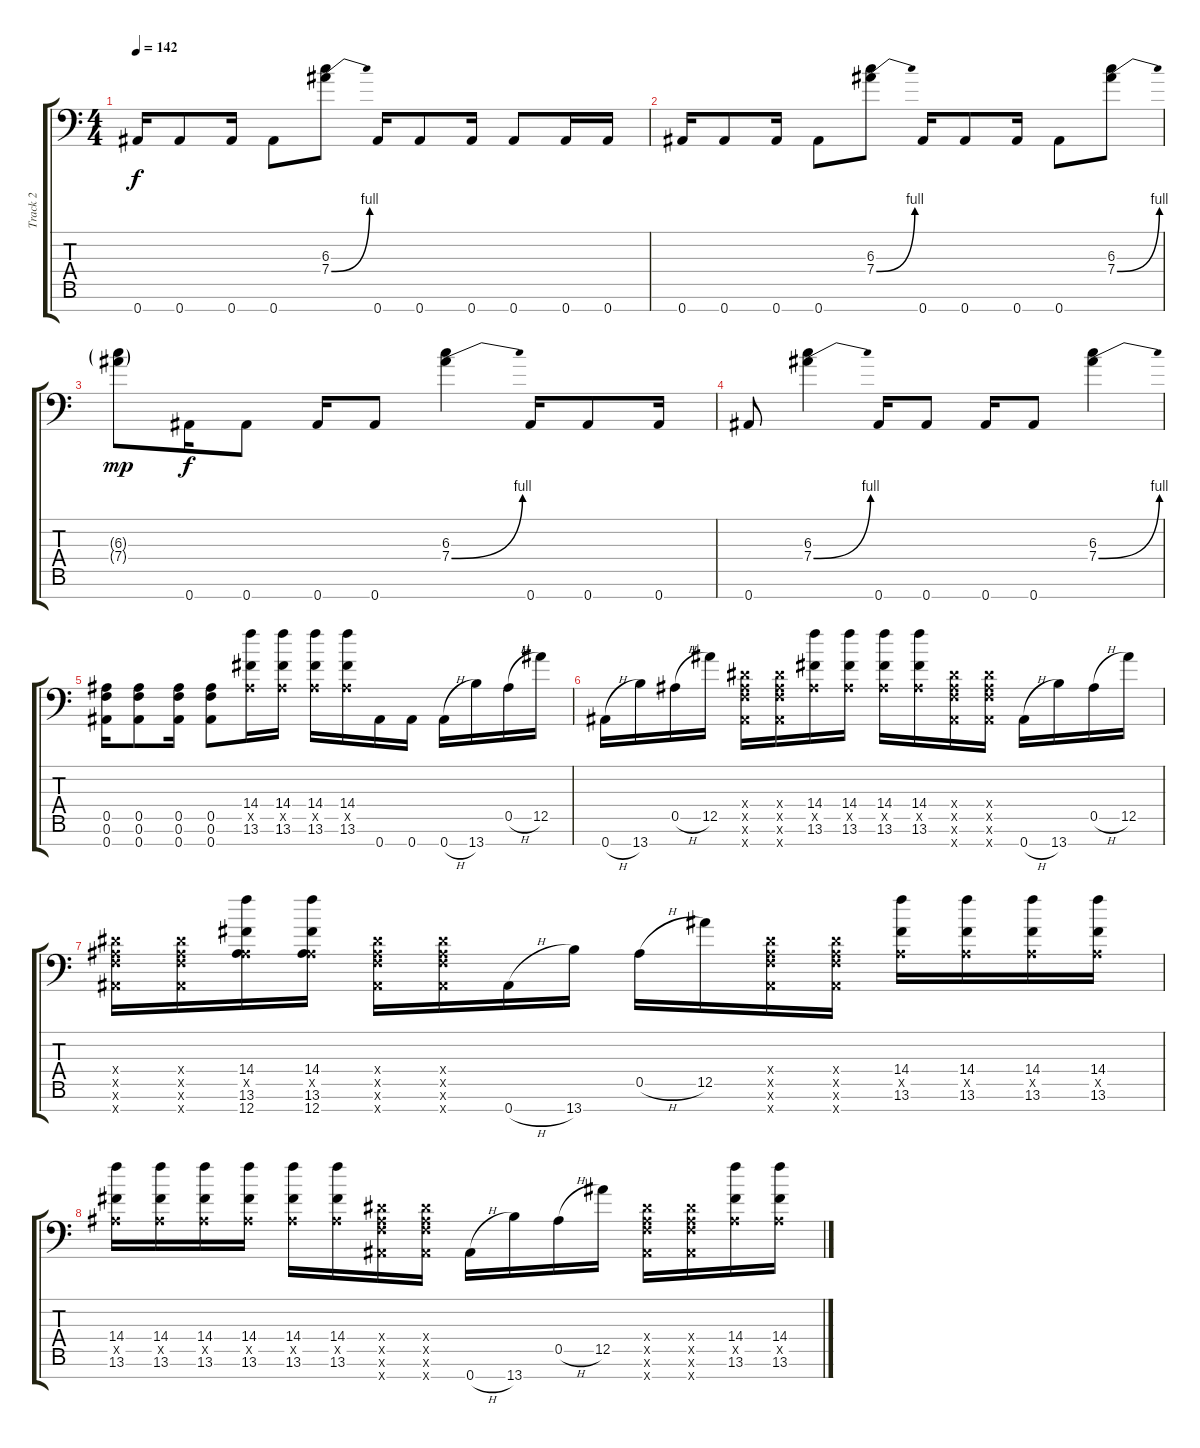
\track ("Track 2" "Track 2") {instrument distortionguitar}
\staff {score tabs}
\tuning (Eb4 Bb3 Gb3 Eb3 Bb2 F2 Bb1) {hide}
\ts (4 4)
\tempo 142
\clef f4
\ks c
0.7.16{dy f} 0.7.8 0.7.16 0.7.8 (6.3 7.4{be (bend 0 0 60 4)}).8 0.7.16 0.7.8 0.7.16 0.7.8 0.7.16 0.7.16 |
0.7.16 0.7.8 0.7.16 0.7.8 (6.3 7.4{be (bend 0 0 60 4)}).8 0.7.16 0.7.8 0.7.16 0.7.8 (6.3 7.4{be (bend 0 0 60 4)}).8 |
(6.3{g} 7.4{g}).8{dy mp} 0.7.16{dy f} 0.7.8 0.7.16 0.7.8 (6.3 7.4{be (bend 0 0 60 4)}).4 0.7.16 0.7.8 0.7.16 |
0.7.8 (6.3 7.4{be (bend 0 0 60 4)}).4 0.7.16 0.7.8 0.7.16 0.7.8 (6.3 7.4{be (bend 0 0 60 4)}).4 |
(0.5 0.6 0.7).16 (0.5 0.6 0.7).8 (0.5 0.6 0.7).16 (0.5 0.6 0.7).8 (14.4 0.5{x} 13.6).16 (14.4 0.5{x} 13.6).16 (14.4 0.5{x} 13.6).16 (14.4 0.5{x} 13.6).16 0.7.16 0.7.16 0.7{h}.16 13.7.16 0.5{h}.16 12.5.16 |
0.7{h}.16 13.7.16 0.5{h}.16 12.5.16 (0.4{x} 0.5{x} 0.6{x} 0.7{x}).16 (0.4{x} 0.5{x} 0.6{x} 0.7{x}).16 (14.4 0.5{x} 13.6).16 (14.4 0.5{x} 13.6).16 (14.4 0.5{x} 13.6).16 (14.4 0.5{x} 13.6).16 (0.4{x} 0.5{x} 0.6{x} 0.7{x}).16 (0.4{x} 0.5{x} 0.6{x} 0.7{x}).16 0.7{h}.16 13.7.16 0.5{h}.16 12.5.16 |
(0.4{x} 0.5{x} 0.6{x} 0.7{x}).16 (0.4{x} 0.5{x} 0.6{x} 0.7{x}).16 (14.4 0.5{x} 13.6 12.7).16 (14.4 0.5{x} 13.6 12.7).16 (0.4{x} 0.5{x} 0.6{x} 0.7{x}).16 (0.4{x} 0.5{x} 0.6{x} 0.7{x}).16 0.7{h}.16 13.7.16 0.5{h}.16 12.5.16 (0.4{x} 0.5{x} 0.6{x} 0.7{x}).16 (0.4{x} 0.5{x} 0.6{x} 0.7{x}).16 (14.4 0.5{x} 13.6).16 (14.4 0.5{x} 13.6).16 (14.4 0.5{x} 13.6).16 (14.4 0.5{x} 13.6).16 |
(14.4 0.5{x} 13.6).16 (14.4 0.5{x} 13.6).16 (14.4 0.5{x} 13.6).16 (14.4 0.5{x} 13.6).16 (14.4 0.5{x} 13.6).16 (14.4 0.5{x} 13.6).16 (0.4{x} 0.5{x} 0.6{x} 0.7{x}).16 (0.4{x} 0.5{x} 0.6{x} 0.7{x}).16 0.7{h}.16 13.7.16 0.5{h}.16 12.5.16 (0.4{x} 0.5{x} 0.6{x} 0.7{x}).16 (0.4{x} 0.5{x} 0.6{x} 0.7{x}).16 (14.4 0.5{x} 13.6).16 (14.4 0.5{x} 13.6).16
